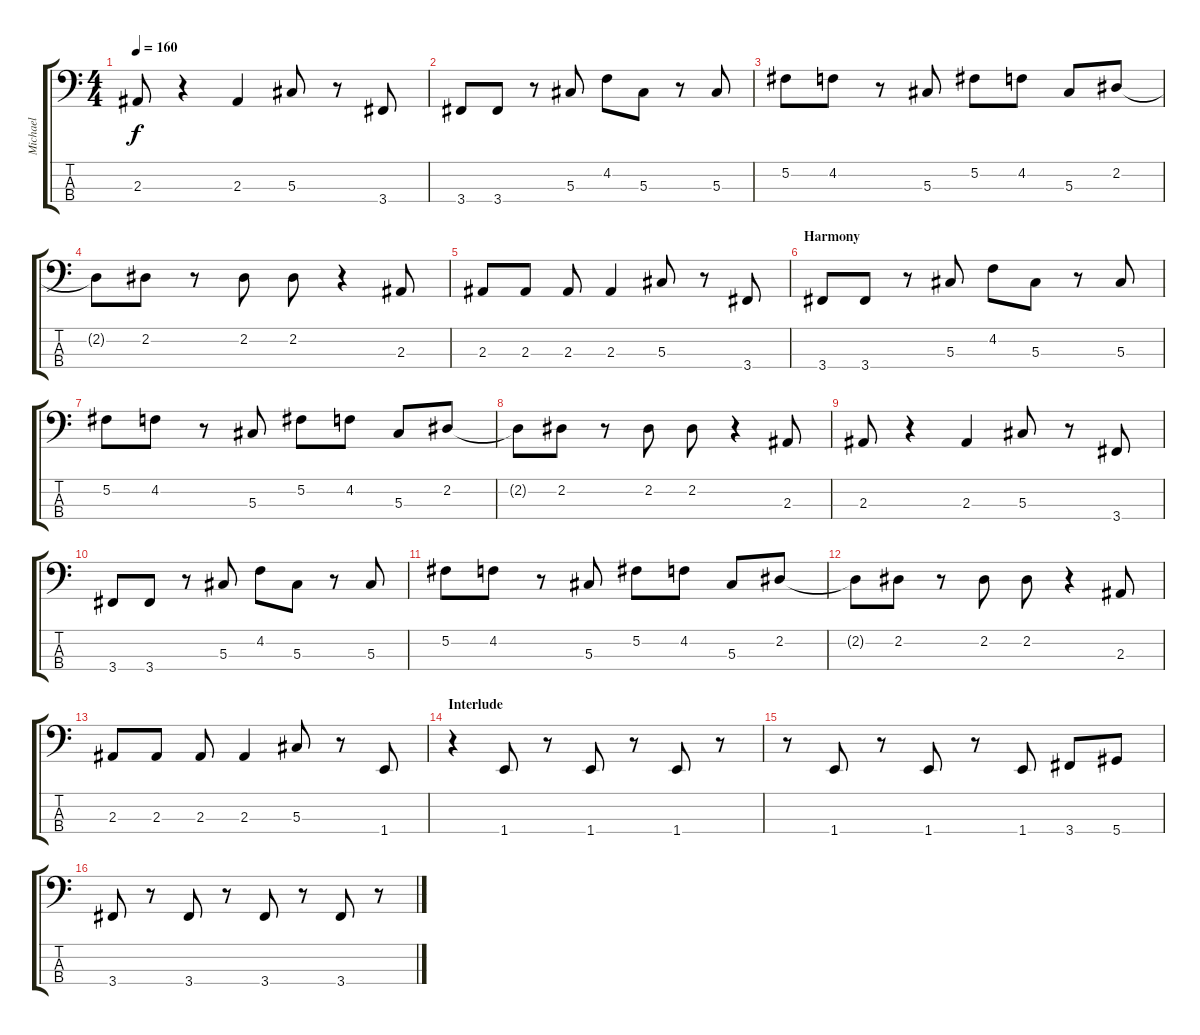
\track ("Michael" "Michael") {instrument electricbasspick}
\staff {score tabs}
\tuning (Gb2 Db2 Ab1 Eb1) {hide}
\ts (4 4)
\tempo 160
\clef f4
\ks c
2.3.8{dy f} r.4 2.3.4 5.3.8 r.8 3.4.8 |
3.4.8 3.4.8 r.8 5.3.8 4.2.8 5.3.8 r.8 5.3.8 |
5.2.8 4.2.8 r.8 5.3.8 5.2.8 4.2.8 5.3.8 2.2.8 |
2.2{t}.8 2.2.8 r.8 2.2.8 2.2.8 r.4 2.3.8 |
2.3.8 2.3.8 2.3.8 2.3.4 5.3.8 r.8 3.4.8 |
\section ("" "Harmony")
3.4.8 3.4.8 r.8 5.3.8 4.2.8 5.3.8 r.8 5.3.8 |
5.2.8 4.2.8 r.8 5.3.8 5.2.8 4.2.8 5.3.8 2.2.8 |
2.2{t}.8 2.2.8 r.8 2.2.8 2.2.8 r.4 2.3.8 |
2.3.8 r.4 2.3.4 5.3.8 r.8 3.4.8 |
3.4.8 3.4.8 r.8 5.3.8 4.2.8 5.3.8 r.8 5.3.8 |
5.2.8 4.2.8 r.8 5.3.8 5.2.8 4.2.8 5.3.8 2.2.8 |
2.2{t}.8 2.2.8 r.8 2.2.8 2.2.8 r.4 2.3.8 |
2.3.8 2.3.8 2.3.8 2.3.4 5.3.8 r.8 1.4.8 |
\section ("" "Interlude")
r.4 1.4.8 r.8 1.4.8 r.8 1.4.8 r.8 |
r.8 1.4.8 r.8 1.4.8 r.8 1.4.8 3.4.8 5.4.8 |
3.4.8 r.8 3.4.8 r.8 3.4.8 r.8 3.4.8 r.8
